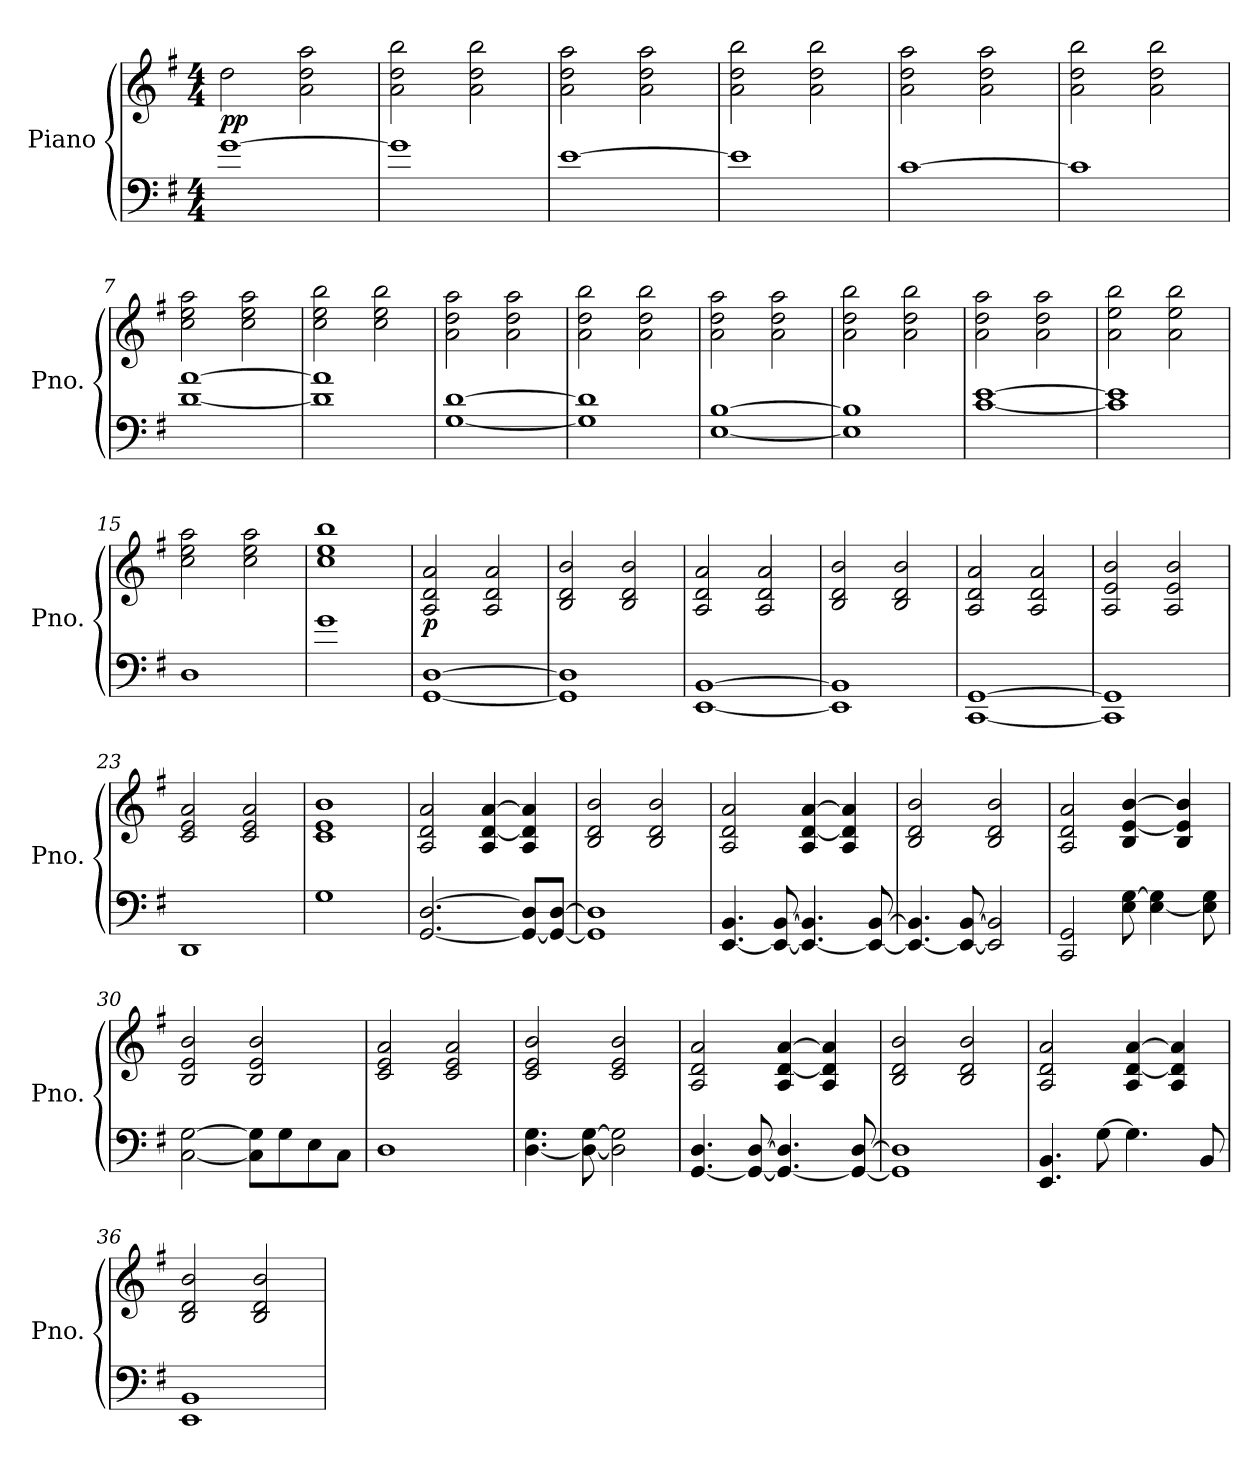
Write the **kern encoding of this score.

**kern	**kern	**dynam
*part1	*part1	*part1
*staff2	*staff1	*staff1/2
*I"Piano	*	*
*I'Pno.	*	*
*clefF4	*clefG2	*
*k[f#]	*k[f#]	*
*M4/4	*M4/4	*
*MM105	*MM105	*
=1	=1	=1
!	!	!LO:DY:b
[1g	2dd\	pp
.	2a\ 2dd\ 2aa\	.
=2	=2	=2
1g]	2a\ 2dd\ 2bb\	.
.	2a\ 2dd\ 2bb\	.
=3	=3	=3
[1e	2a\ 2dd\ 2aa\	.
.	2a\ 2dd\ 2aa\	.
=4	=4	=4
1e]	2a\ 2dd\ 2bb\	.
.	2a\ 2dd\ 2bb\	.
=5	=5	=5
[1c	2a\ 2dd\ 2aa\	.
.	2a\ 2dd\ 2aa\	.
=6	=6	=6
1c]	2a\ 2dd\ 2bb\	.
.	2a\ 2dd\ 2bb\	.
=7	=7	=7
[1d [1a	2cc\ 2ee\ 2aa\	.
.	2cc\ 2ee\ 2aa\	.
=8	=8	=8
1d] 1a]	2cc\ 2ee\ 2bb\	.
.	2cc\ 2ee\ 2bb\	.
=9	=9	=9
[1G [1d	2a\ 2dd\ 2aa\	.
.	2a\ 2dd\ 2aa\	.
=10	=10	=10
1G] 1d]	2a\ 2dd\ 2bb\	.
.	2a\ 2dd\ 2bb\	.
=11	=11	=11
[1E [1B	2a\ 2dd\ 2aa\	.
.	2a\ 2dd\ 2aa\	.
!!LO:LB:g=z
=12	=12	=12
1E] 1B]	2a\ 2dd\ 2bb\	.
.	2a\ 2dd\ 2bb\	.
=13	=13	=13
[1c [1e	2a\ 2dd\ 2aa\	.
.	2a\ 2dd\ 2aa\	.
=14	=14	=14
1c] 1e]	2a\ 2ee\ 2bb\	.
.	2a\ 2ee\ 2bb\	.
=15	=15	=15
1D	2cc\ 2ee\ 2aa\	.
.	2cc\ 2ee\ 2aa\	.
=16	=16	=16
1g	1cc 1ee 1bb	.
=17	=17	=17
!	!	!LO:DY:b
[1GG [1D	2A/ 2d/ 2a/	p
.	2A/ 2d/ 2a/	.
=18	=18	=18
1GG] 1D]	2B/ 2d/ 2b/	.
.	2B/ 2d/ 2b/	.
=19	=19	=19
[1EE [1BB	2A/ 2d/ 2a/	.
.	2A/ 2d/ 2a/	.
=20	=20	=20
1EE] 1BB]	2B/ 2d/ 2b/	.
.	2B/ 2d/ 2b/	.
=21	=21	=21
[1CC [1GG	2A/ 2d/ 2a/	.
.	2A/ 2d/ 2a/	.
=22	=22	=22
1CC] 1GG]	2A/ 2e/ 2b/	.
.	2A/ 2e/ 2b/	.
=23	=23	=23
1DD	2c/ 2e/ 2a/	.
.	2c/ 2e/ 2a/	.
!!LO:LB:g=z
=24	=24	=24
1G	1c 1e 1b	.
=25	=25	=25
[2.GG/ [2.D/	2A/ 2d/ 2a/	.
.	4A/ [4d/ [4a/	.
8GG/_ 8D/]L	4A/ 4d/] 4a/]	.
8GG/_ [8D/J	.	.
=26	=26	=26
1GG] 1D]	2B/ 2d/ 2b/	.
.	2B/ 2d/ 2b/	.
=27	=27	=27
[4.EE/ 4.BB/	2A/ 2d/ 2a/	.
8EE/_ [8BB/	.	.
4.EE/_ 4.BB/]	4A/ [4d/ [4a/	.
.	4A/ 4d/] 4a/]	.
8EE/_ [8BB/	.	.
=28	=28	=28
4.EE/_ 4.BB/]	2B/ 2d/ 2b/	.
8EE/_ [8BB/	.	.
2EE/] 2BB/]	2B/ 2d/ 2b/	.
=29	=29	=29
2CC/ 2GG/	2A/ 2d/ 2a/	.
8E\ [8G\	4B/ [4e/ [4b/	.
[4E\ 4G\]	.	.
.	4B/ 4e/] 4b/]	.
8E\] 8G\	.	.
=30	=30	=30
[2C\ [2G\	2B/ 2e/ 2b/	.
8C\] 8G\]L	2B/ 2e/ 2b/	.
8G\	.	.
8E\	.	.
8C\J	.	.
!!LO:LB:g=z
=31	=31	=31
1D	2c/ 2e/ 2a/	.
.	2c/ 2e/ 2a/	.
=32	=32	=32
[4.D\ 4.G\	2c/ 2e/ 2b/	.
8D\_ [8G\	.	.
2D\] 2G\]	2c/ 2e/ 2b/	.
=33	=33	=33
[4.GG/ 4.D/	2A/ 2d/ 2a/	.
8GG/_ [8D/	.	.
4.GG/_ 4.D/]	4A/ [4d/ [4a/	.
.	4A/ 4d/] 4a/]	.
8GG/_ [8D/	.	.
=34	=34	=34
1GG] 1D]	2B/ 2d/ 2b/	.
.	2B/ 2d/ 2b/	.
=35	=35	=35
4.EE/ 4.BB/	2A/ 2d/ 2a/	.
[8G\	.	.
4.G\]	4A/ [4d/ [4a/	.
.	4A/ 4d/] 4a/]	.
8BB/	.	.
=36	=36	=36
1EE 1BB	2B/ 2d/ 2b/	.
.	2B/ 2d/ 2b/	.
=	=	=
*-	*-	*-
